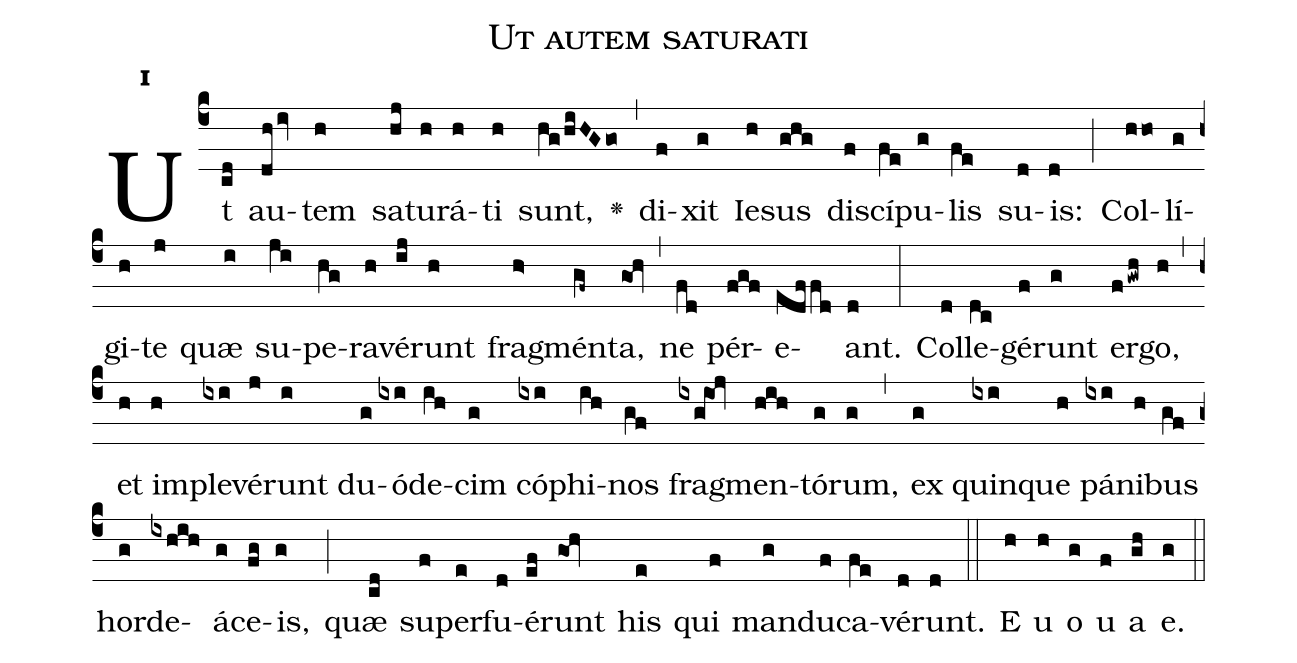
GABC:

name:Ut autem saturati;
office-part:Antiphona;
mode:1;
%%
initial-style: 1;
name: Ut autem saturati;
book: Antiphonae & Responsoria/Tomus IV, p. 108;
occasion: Dominica XVII per Annum;
office-part: Vesperae Ant Mb;
annotation: 1g;
centering-scheme: english;
font: OFLSortsMillGoudy;
height: 11;
width: 4.5;
%%
(c4)Ut(cd) au(dhiv)tem(h) sa(hj)tu(h)rá(h)ti(h) sunt,(hg/hiHGgo) <v>\greheightstar</v>(,) di(f)xit(g) Ie(h)sus(ghg) di(f)scí(fe)pu(g)lis(fe) su(d)is:(d) (;) Col(hho)lí(g)gi(h)te(j) quæ(i) su(ji)pe(hg)ra(h)vé(ij)runt(h) frag(h>)mén(gf~)ta,(goh) (,) ne(fd) pér(fgf)e(edf/fd)ant.(d) (:) Col(d)le(dc)gé(f)runt(g) er(fgwh)go,(h) (,) et(h) im(h)ple(ixi)vé(j)runt(i) du(g)ó(ixi)de(ih)cim(g) có(ixi)phi(ih)nos(gf) frag(ixgiOj)men(hih)tó(g)rum,(g) (,) ex(g) quin(ixi)que(h) pá(ixi)ni(h)bus(gf) hor(g)de(ixhih)á(g)ce(fg)is,(g) (;) quæ(cd) su(f)per(e)fu(d)é(ef)runt(goh) his(e) qui(f) man(g)du(f)ca(fe)vé(d)runt.(d) (::) E(h) u(h) o(g) u(f) a(gh) e.(g) (::)
